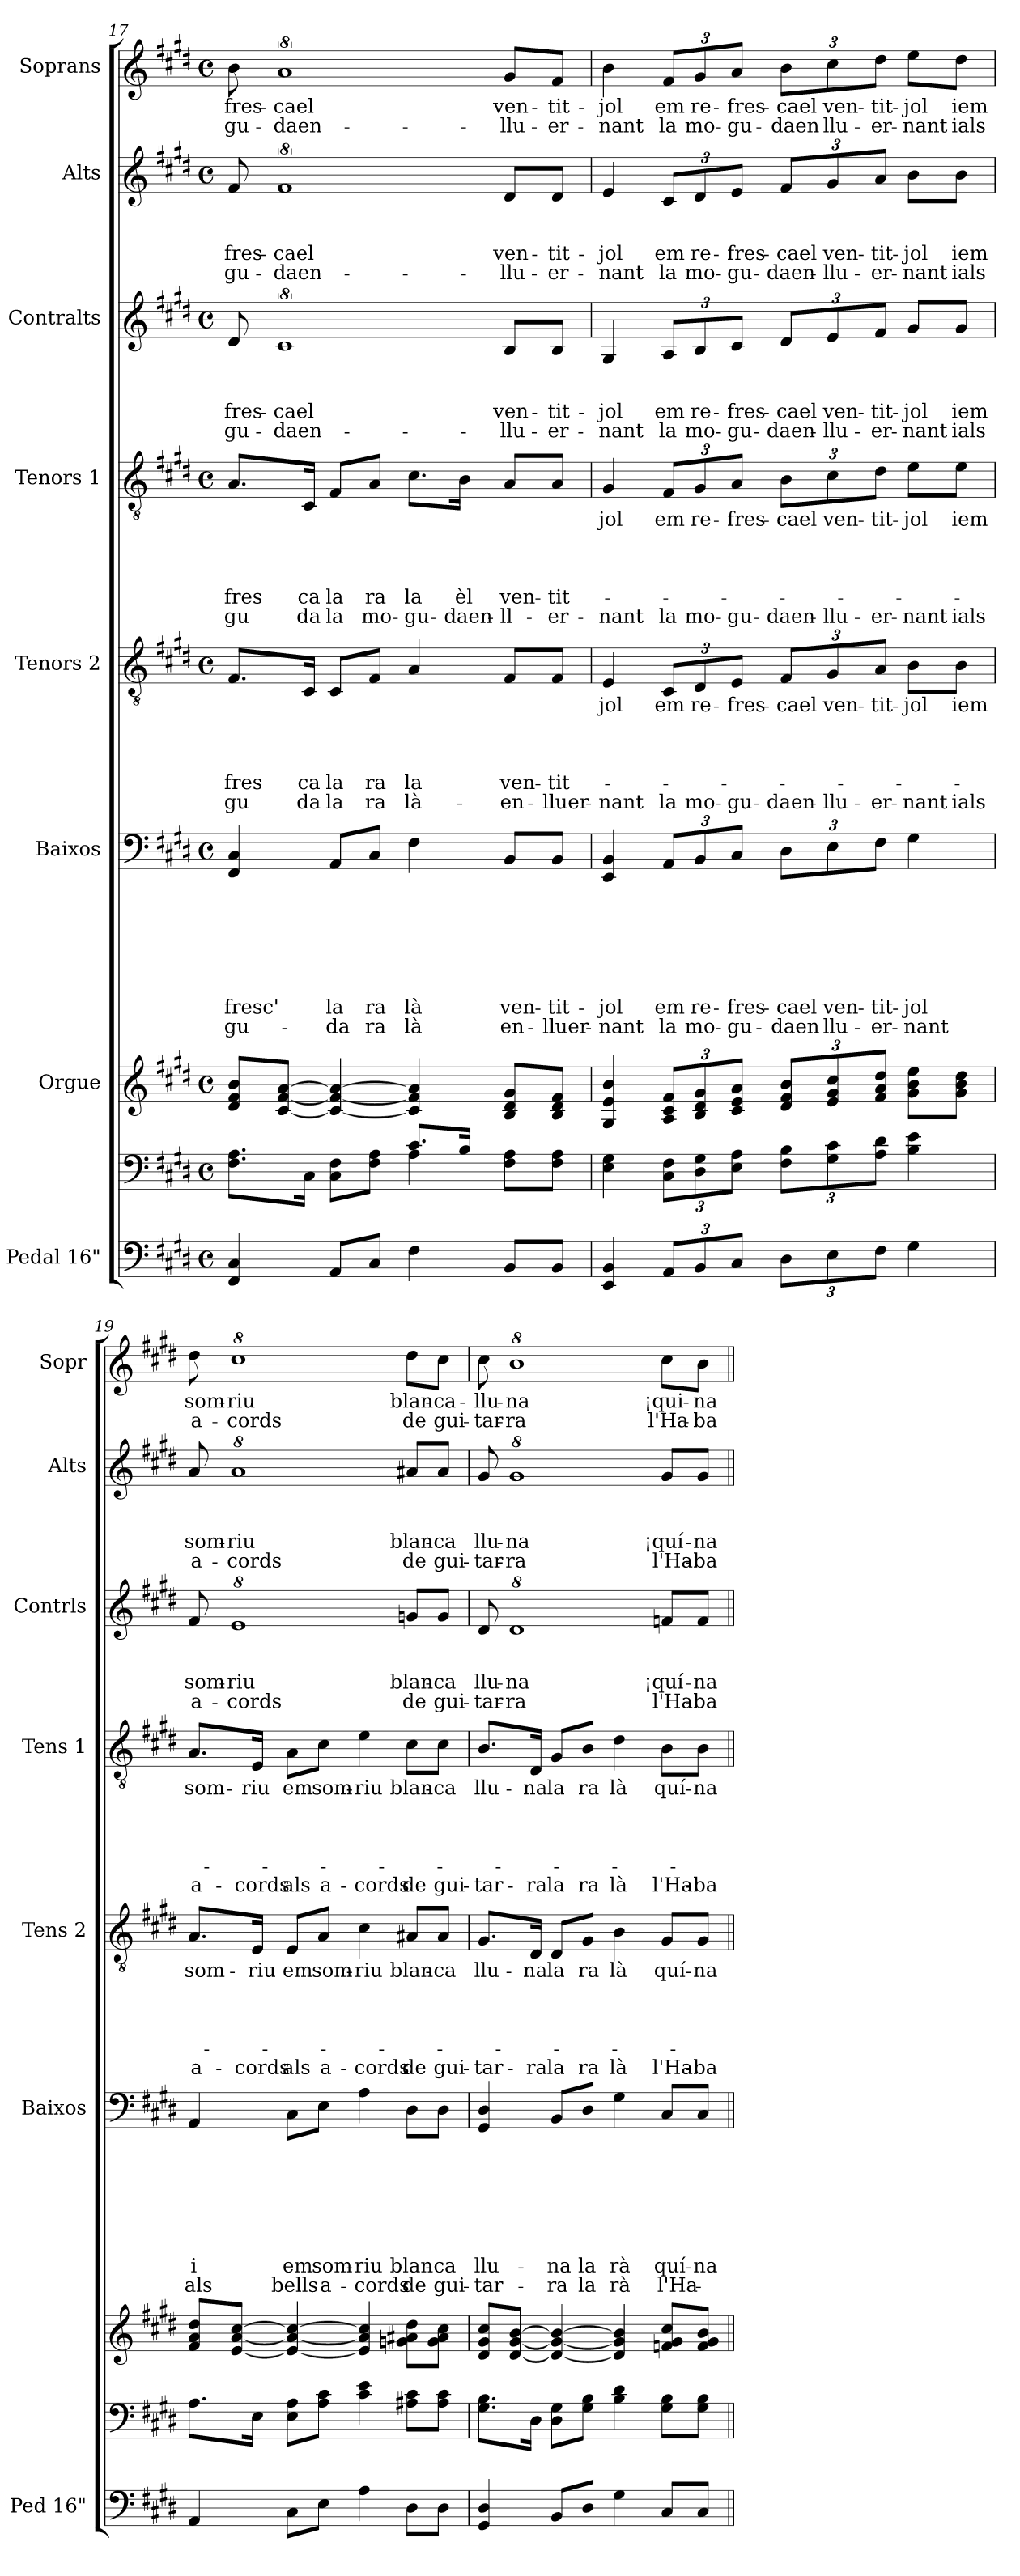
**kern	**kern	**kern	**kern	**text	**text	**text	**text	**text	**text	**text	**text	**kern	**text	**text	**text	**text	**text	**text	**kern	**text	**text	**text	**text	**text	**text	**kern	**text	**text	**text	**text	**kern	**text	**text	**text	**text	**kern	**text	**text
*part9	*part8	*part7	*part6	*part6	*part6	*part6	*part6	*part6	*part6	*part6	*part6	*part5	*part5	*part5	*part5	*part5	*part5	*part5	*part4	*part4	*part4	*part4	*part4	*part4	*part4	*part3	*part3	*part3	*part3	*part3	*part2	*part2	*part2	*part2	*part2	*part1	*part1	*part1
*staff9	*staff8	*staff7	*staff6	*staff6	*staff6	*staff6	*staff6	*staff6	*staff6	*staff6	*staff6	*staff5	*staff5	*staff5	*staff5	*staff5	*staff5	*staff5	*staff4	*staff4	*staff4	*staff4	*staff4	*staff4	*staff4	*staff3	*staff3	*staff3	*staff3	*staff3	*staff2	*staff2	*staff2	*staff2	*staff2	*staff1	*staff1	*staff1
*I"Pedal 16"	*	*I"Orgue	*I"Baixos	*	*	*	*	*	*	*	*	*I"Tenors 2	*	*	*	*	*	*	*I"Tenors 1	*	*	*	*	*	*	*I"Contralts	*	*	*	*	*I"Alts	*	*	*	*	*I"Soprans	*	*
*I'Ped 16"	*	*	*I'Baixos	*	*	*	*	*	*	*	*	*I'Tens 2	*	*	*	*	*	*	*I'Tens 1	*	*	*	*	*	*	*I'Contrls	*	*	*	*	*I'Alts	*	*	*	*	*I'Sopr	*	*
*clefF4	*clefF4	*clefG2	*clefF4	*	*	*	*	*	*	*	*	*clefGv2	*	*	*	*	*	*	*clefGv2	*	*	*	*	*	*	*clefG2	*	*	*	*	*clefG2	*	*	*	*	*clefG2	*	*
*k[f#c#g#d#]	*k[f#c#g#d#]	*k[f#c#g#d#]	*k[f#c#g#d#]	*	*	*	*	*	*	*	*	*k[f#c#g#d#]	*	*	*	*	*	*	*k[f#c#g#d#]	*	*	*	*	*	*	*k[f#c#g#d#]	*	*	*	*	*k[f#c#g#d#]	*	*	*	*	*k[f#c#g#d#]	*	*
*E:	*E:	*E:	*E:	*	*	*	*	*	*	*	*	*E:	*	*	*	*	*	*	*E:	*	*	*	*	*	*	*E:	*	*	*	*	*E:	*	*	*	*	*E:	*	*
*M4/4	*M4/4	*M4/4	*M4/4	*	*	*	*	*	*	*	*	*M4/4	*	*	*	*	*	*	*M4/4	*	*	*	*	*	*	*M4/4	*	*	*	*	*M4/4	*	*	*	*	*M4/4	*	*
*met(c)	*met(c)	*met(c)	*met(c)	*	*	*	*	*	*	*	*	*met(c)	*	*	*	*	*	*	*met(c)	*	*	*	*	*	*	*met(c)	*	*	*	*	*met(c)	*	*	*	*	*met(c)	*	*
=17	=17	=17	=17	=17	=17	=17	=17	=17	=17	=17	=17	=17	=17	=17	=17	=17	=17	=17	=17	=17	=17	=17	=17	=17	=17	=17	=17	=17	=17	=17	=17	=17	=17	=17	=17	=17	=17	=17
*	*^	*	*	*	*	*	*	*	*	*	*	*	*	*	*	*	*	*	*	*	*	*	*	*	*	*	*	*	*	*	*	*	*	*	*	*	*	*
4FF#/ 4C#/	8.F#\ 8.A\L	2ryy	8d#/ 8f#/ 8b/L	4FF#/ 4C#/	.	.	.	.	.	.	-fresc'	-gu-	8.F#/L	.	.	.	.	-fres	gu	8.A/L	.	.	.	.	-fres	gu	8d#/	.	.	fres-	-gu-	8f#/	.	.	fres-	-gu-	8b\	-fres-	-gu-
.	.	.	[8c#/ [8f#/ [8a/J	.	.	.	.	.	.	.	.	.	.	.	.	.	.	.	.	.	.	.	.	.	.	.	8%5c#/	.	.	-cael	-daen-	8%5f#/	.	.	-cael	-daen-	8%5a/	-cael	-daen-
.	16C#\Jk	.	.	.	.	.	.	.	.	.	.	.	16C#/Jk	.	.	.	.	ca	da	16C#/Jk	.	.	.	.	ca	da	.	.	.	.	.	.	.	.	.	.	.	.	.
8AA/L	8C#\ 8F#\L	.	4c#/_ 4f#/_ 4a/_	8AA/L	.	.	.	.	.	.	la	-da	8C#/L	.	.	.	.	la	la	8F#/L	.	.	.	.	la	la	.	.	.	.	.	.	.	.	.	.	.	.	.
8C#/J	8F#\ 8A\J	.	.	8C#/J	.	.	.	.	.	.	ra	ra	8F#/J	.	.	.	.	ra	ra	8A/J	.	.	.	.	ra	mo-	.	.	.	.	.	.	.	.	.	.	.	.	.
4F#\	4A\	8.c#/L	4c#/] 4f#/] 4a/]	4F#\	.	.	.	.	.	.	là	là	4A/	.	.	.	.	la	là-	8.c#\L	.	.	.	.	la	-gu-	.	.	.	.	.	.	.	.	.	.	.	.	.
.	.	16B/Jk	.	.	.	.	.	.	.	.	.	.	.	.	.	.	.	.	.	16B\Jk	.	.	.	.	èl	-daen-	.	.	.	.	.	.	.	.	.	.	.	.	.
8BB/L	8F#\ 8A\L	4ryy	8B/ 8d#/ 8g#/L	8BB/L	.	.	.	.	.	.	ven-	en-	8F#/L	.	.	.	.	ven-	-en-	8A/L	.	.	.	.	ven-	-ll-	8B/L	.	.	ven-	-llu-	8d#/L	.	.	ven-	-llu-	8g#/L	ven-	-llu-
8BB/J	8F#\ 8A\J	.	8B/ 8d#/ 8f#/J	8BB/J	.	.	.	.	.	.	-tit-	-lluer-	8F#/J	.	.	.	.	-tit-	-lluer-	8A/J	.	.	.	.	-tit-	-er-	8B/J	.	.	-tit-	-er-	8d#/J	.	.	-tit-	-er-	8f#/J	-tit-	-er-
*	*v	*v	*	*	*	*	*	*	*	*	*	*	*	*	*	*	*	*	*	*	*	*	*	*	*	*	*	*	*	*	*	*	*	*	*	*	*	*	*
!!LO:PB:g=z
=18	=18	=18	=18	=18	=18	=18	=18	=18	=18	=18	=18	=18	=18	=18	=18	=18	=18	=18	=18	=18	=18	=18	=18	=18	=18	=18	=18	=18	=18	=18	=18	=18	=18	=18	=18	=18	=18	=18
4EE/ 4BB/	4E\ 4G#\	4G#/ 4e/ 4b/	4EE/ 4BB/	.	.	.	.	.	.	-jol	-nant	4E/	jol	.	.	.	.	-nant	4G#/	jol	.	.	.	.	-nant	4G#/	.	.	-jol	-nant	4e/	.	.	-jol	-nant	4b\	-jol	-nant
*Xbrackettup	*Xbrackettup	*Xbrackettup	*Xbrackettup	*	*	*	*	*	*	*	*	*Xbrackettup	*	*	*	*	*	*	*Xbrackettup	*	*	*	*	*	*	*Xbrackettup	*	*	*	*	*Xbrackettup	*	*	*	*	*Xbrackettup	*	*
12AA/L	12C#\ 12F#\L	12A/ 12c#/ 12f#/L	12AA/L	.	.	.	.	.	.	em	la	12C#/L	em	.	.	.	.	la	12F#/L	em	.	.	.	.	la	12A/L	.	.	em	la	12c#/L	.	.	em	la	12f#/L	em	la
12BB/	12D#\ 12G#\	12B/ 12d#/ 12g#/	12BB/	.	.	.	.	.	.	re-	mo-	12D#/	re-	.	.	.	.	mo-	12G#/	re-	.	.	.	.	mo-	12B/	.	.	re-	mo-	12d#/	.	.	re-	mo-	12g#/	re-	mo-
12C#/J	12E\ 12A\J	12c#/ 12e/ 12a/J	12C#/J	.	.	.	.	.	.	-fres-	-gu-	12E/J	-fres-	.	.	.	.	-gu-	12A/J	-fres-	.	.	.	.	-gu-	12c#/J	.	.	-fres-	-gu-	12e/J	.	.	-fres-	-gu-	12a/J	-fres-	-gu-
12D#\L	12F#\ 12B\L	12d#/ 12f#/ 12b/L	12D#\L	.	.	.	.	.	.	-cael	-daen	12F#/L	-cael	.	.	.	.	-daen-	12B\L	-cael	.	.	.	.	-daen-	12d#/L	.	.	-cael	-daen-	12f#/L	.	.	-cael	-daen-	12b\L	-cael	-daen
12E\	12G#\ 12c#\	12e/ 12g#/ 12cc#/	12E\	.	.	.	.	.	.	ven-	llu-	12G#/	ven-	.	.	.	.	-llu-	12c#\	ven-	.	.	.	.	-llu-	12e/	.	.	ven-	-llu-	12g#/	.	.	ven-	-llu-	12cc#\	ven-	llu-
12F#\J	12A\ 12d#\J	12f#/ 12a/ 12dd#/J	12F#\J	.	.	.	.	.	.	-tit-	-er-	12A/J	-tit-	.	.	.	.	-er-	12d#\J	-tit-	.	.	.	.	-er-	12f#/J	.	.	-tit-	-er-	12a/J	.	.	-tit-	-er-	12dd#\J	-tit-	-er-
4G#\	4B\ 4e\	8g#\ 8b\ 8ee\L	4G#\	.	.	.	.	.	.	-jol	-nant	8B\L	-jol	.	.	.	.	-nant	8e\L	-jol	.	.	.	.	-nant	8g#/L	.	.	-jol	-nant	8b\L	.	.	-jol	-nant	8ee\L	-jol	-nant
.	.	8g#\ 8b\ 8dd#\J	.	.	.	.	.	.	.	.	.	8B\J	iem	.	.	.	.	ials	8e\J	iem	.	.	.	.	ials	8g#/J	.	.	iem	ials	8b\J	.	.	iem	ials	8dd#\J	iem	ials
=19	=19	=19	=19	=19	=19	=19	=19	=19	=19	=19	=19	=19	=19	=19	=19	=19	=19	=19	=19	=19	=19	=19	=19	=19	=19	=19	=19	=19	=19	=19	=19	=19	=19	=19	=19	=19	=19	=19
4AA/	8.A\L	8f#/ 8a/ 8dd#/L	4AA/	.	.	.	.	.	.	i	als	8.A/L	som-	.	.	.	.	a-	8.A/L	som-	.	.	.	.	a-	8f#/	.	.	som-	a-	8a/	.	.	som-	a-	8dd#\	som-	a-
.	.	[8e/ [8a/ [8cc#/J	.	.	.	.	.	.	.	.	.	.	.	.	.	.	.	.	.	.	.	.	.	.	.	8%5e/	.	.	-riu	-cords	8%5a/	.	.	-riu	-cords	8%5cc#\	-riu	-cords
.	16E\Jk	.	.	.	.	.	.	.	.	.	.	16E/Jk	-riu	.	.	.	.	-cords	16E/Jk	-riu	.	.	.	.	-cords	.	.	.	.	.	.	.	.	.	.	.	.	.
8C#\L	8E\ 8A\L	4e/_ 4a/_ 4cc#/_	8C#\L	.	.	.	.	.	.	em	bells	8E/L	em	.	.	.	.	als	8A\L	em	.	.	.	.	als	.	.	.	.	.	.	.	.	.	.	.	.	.
8E\J	8A\ 8c#\J	.	8E\J	.	.	.	.	.	.	som-	a-	8A/J	som-	.	.	.	.	a-	8c#\J	som-	.	.	.	.	a-	.	.	.	.	.	.	.	.	.	.	.	.	.
4A\	4c#\ 4e\	4e/] 4a/] 4cc#/]	4A\	.	.	.	.	.	.	-riu	-cords	4c#\	-riu	.	.	.	.	-cords	4e\	-riu	.	.	.	.	-cords	.	.	.	.	.	.	.	.	.	.	.	.	.
8D#\L	8A#X\ 8c#\L	8gn\ 8a#X\ 8dd#\L	8D#\L	.	.	.	.	.	.	blan-	de	8A#X/L	blan-	.	.	.	.	de	8c#\L	blan-	.	.	.	.	de	8gn/L	.	.	blan-	de	8a#X/L	.	.	blan-	de	8dd#\L	blan-	de
8D#\J	8A#\ 8c#\J	8g\ 8a#\ 8cc#\J	8D#\J	.	.	.	.	.	.	-ca	gui-	8A#/J	-ca	.	.	.	.	gui-	8c#\J	-ca	.	.	.	.	gui-	8g/J	.	.	-ca	gui-	8a#/J	.	.	-ca	gui-	8cc#\J	-ca-	gui-
=20	=20	=20	=20	=20	=20	=20	=20	=20	=20	=20	=20	=20	=20	=20	=20	=20	=20	=20	=20	=20	=20	=20	=20	=20	=20	=20	=20	=20	=20	=20	=20	=20	=20	=20	=20	=20	=20	=20
4GG#/ 4D#/	8.G#\ 8.B\L	8d#/ 8g#/ 8cc#/L	4GG#/ 4D#/	.	.	.	.	.	.	llu-	-tar-	8.G#/L	llu-	.	.	.	.	-tar-	8.B/L	llu-	.	.	.	.	-tar-	8d#/	.	.	llu-	-tar-	8g#/	.	.	llu-	-tar-	8cc#\	-llu-	-tar-
.	.	[8d#/ [8g#/ [8b/J	.	.	.	.	.	.	.	.	.	.	.	.	.	.	.	.	.	.	.	.	.	.	.	8%5d#/	.	.	-na	-ra	8%5g#/	.	.	-na	-ra	8%5b\	-na	-ra
.	16D#\Jk	.	.	.	.	.	.	.	.	.	.	16D#/Jk	-na	.	.	.	.	-ra	16D#/Jk	-na	.	.	.	.	-ra	.	.	.	.	.	.	.	.	.	.	.	.	.
8BB/L	8D#\ 8G#\L	4d#/_ 4g#/_ 4b/_	8BB/L	.	.	.	.	.	.	-na	-ra	8D#/L	la	.	.	.	.	la	8G#/L	la	.	.	.	.	la	.	.	.	.	.	.	.	.	.	.	.	.	.
8D#/J	8G#\ 8B\J	.	8D#/J	.	.	.	.	.	.	la	la	8G#/J	ra	.	.	.	.	ra	8B/J	ra	.	.	.	.	ra	.	.	.	.	.	.	.	.	.	.	.	.	.
4G#\	4B\ 4d#\	4d#/] 4g#/] 4b/]	4G#\	.	.	.	.	.	.	rà	rà	4B\	là	.	.	.	.	là	4d#\	là	.	.	.	.	là	.	.	.	.	.	.	.	.	.	.	.	.	.
8C#/L	8G#\ 8B\L	8fn/ 8g#/ 8cc#/L	8C#/L	.	.	.	.	.	.	quí-	l'Ha-	8G#/L	quí-	.	.	.	.	l'Ha-	8B\L	quí-	.	.	.	.	l'Ha-	8fn/L	.	.	¡quí-	l'Ha-	8g#/L	.	.	¡quí-	l'Ha-	8cc#\L	¡qui-	l'Ha-
8C#/J	8G#\ 8B\J	8f/ 8g#/ 8b/J	8C#/J	.	.	.	.	.	.	-na	.	8G#/J	-na	.	.	.	.	-ba-	8B\J	-na	.	.	.	.	-ba-	8f/J	.	.	-na	-ba-	8g#/J	.	.	-na	-ba-	8b\J	-na	-ba-
=||	=||	=||	=||	=||	=||	=||	=||	=||	=||	=||	=||	=||	=||	=||	=||	=||	=||	=||	=||	=||	=||	=||	=||	=||	=||	=||	=||	=||	=||	=||	=||	=||	=||	=||	=||	=||	=||	=||
*-	*-	*-	*-	*-	*-	*-	*-	*-	*-	*-	*-	*-	*-	*-	*-	*-	*-	*-	*-	*-	*-	*-	*-	*-	*-	*-	*-	*-	*-	*-	*-	*-	*-	*-	*-	*-	*-	*-
